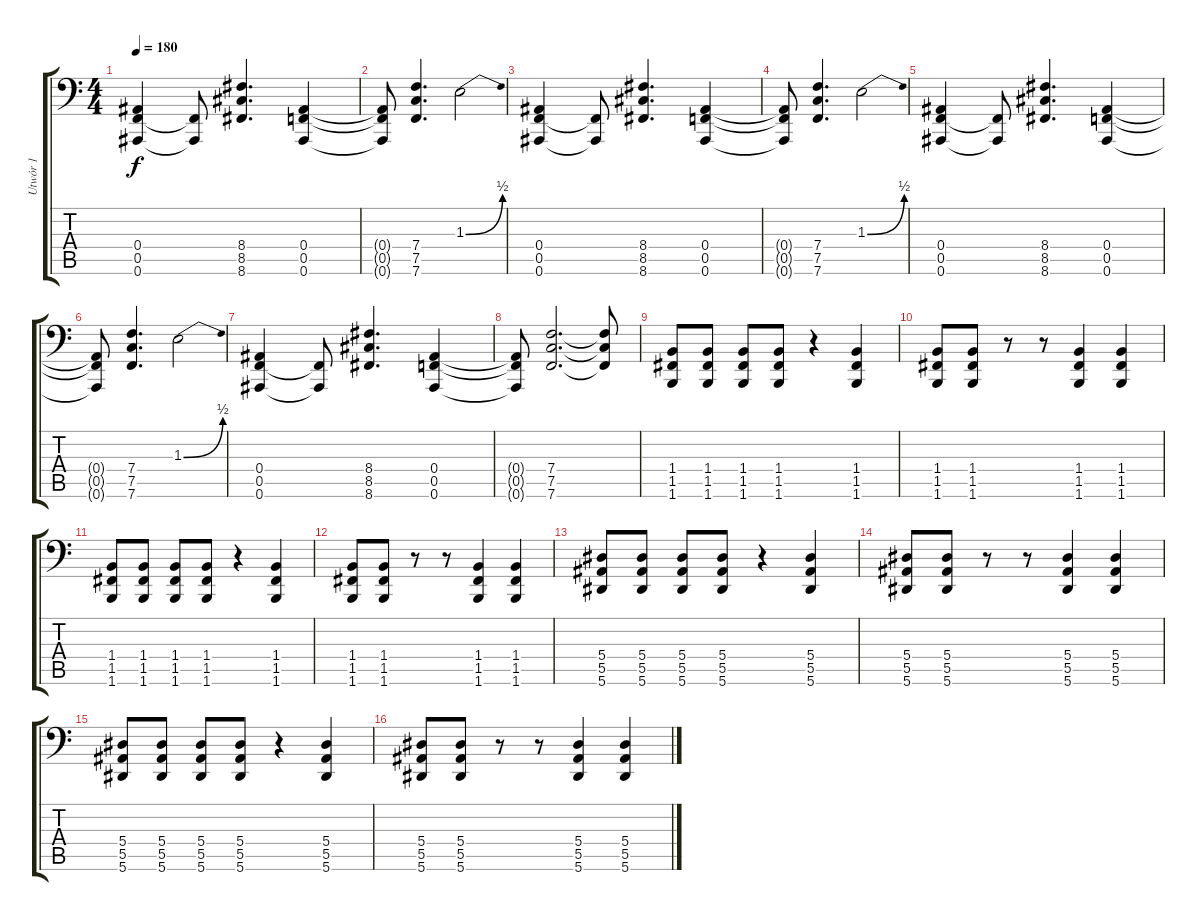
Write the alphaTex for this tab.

\track ("Utwór 1" "Utwór 1") {instrument pad7halo}
\staff {score tabs}
\tuning (C4 G3 Eb3 Bb2 F2 Bb1) {hide}
\ts (4 4)
\tempo 180
\clef f4
\ks c
(0.4 0.5 0.6).4{dy f} (0.5{t} 0.6{t}).8 (8.4 8.5 8.6).4{d} (0.4 0.5 0.6).4 |
(0.4{t} 0.5{t} 0.6{t}).8 (7.4 7.5 7.6).4{d} 1.3{be (bend 0 0 60 2)}.2 |
(0.4 0.5 0.6).4 (0.5{t} 0.6{t}).8 (8.4 8.5 8.6).4{d} (0.4 0.5 0.6).4 |
(0.4{t} 0.5{t} 0.6{t}).8 (7.4 7.5 7.6).4{d} 1.3{be (bend 0 0 60 2)}.2 |
(0.4 0.5 0.6).4 (0.5{t} 0.6{t}).8 (8.4 8.5 8.6).4{d} (0.4 0.5 0.6).4 |
(0.4{t} 0.5{t} 0.6{t}).8 (7.4 7.5 7.6).4{d} 1.3{be (bend 0 0 60 2)}.2 |
(0.4 0.5 0.6).4 (0.5{t} 0.6{t}).8 (8.4 8.5 8.6).4{d} (0.4 0.5 0.6).4 |
(0.4{t} 0.5{t} 0.6{t}).8 (7.4 7.5 7.6).2{d} (7.4{t} 7.5{t} 7.6{t}).8 |
(1.4 1.5 1.6).8 (1.4 1.5 1.6).8 (1.4 1.5 1.6).8 (1.4 1.5 1.6).8 r.4 (1.4 1.5 1.6).4 |
(1.4 1.5 1.6).8 (1.4 1.5 1.6).8 r.8 r.8 (1.4 1.5 1.6).4 (1.4 1.5 1.6).4 |
(1.4 1.5 1.6).8 (1.4 1.5 1.6).8 (1.4 1.5 1.6).8 (1.4 1.5 1.6).8 r.4 (1.4 1.5 1.6).4 |
(1.4 1.5 1.6).8 (1.4 1.5 1.6).8 r.8 r.8 (1.4 1.5 1.6).4 (1.4 1.5 1.6).4 |
(5.4 5.5 5.6).8 (5.4 5.5 5.6).8 (5.4 5.5 5.6).8 (5.4 5.5 5.6).8 r.4 (5.4 5.5 5.6).4 |
(5.4 5.5 5.6).8 (5.4 5.5 5.6).8 r.8 r.8 (5.4 5.5 5.6).4 (5.4 5.5 5.6).4 |
(5.4 5.5 5.6).8 (5.4 5.5 5.6).8 (5.4 5.5 5.6).8 (5.4 5.5 5.6).8 r.4 (5.4 5.5 5.6).4 |
(5.4 5.5 5.6).8 (5.4 5.5 5.6).8 r.8 r.8 (5.4 5.5 5.6).4 (5.4 5.5 5.6).4
